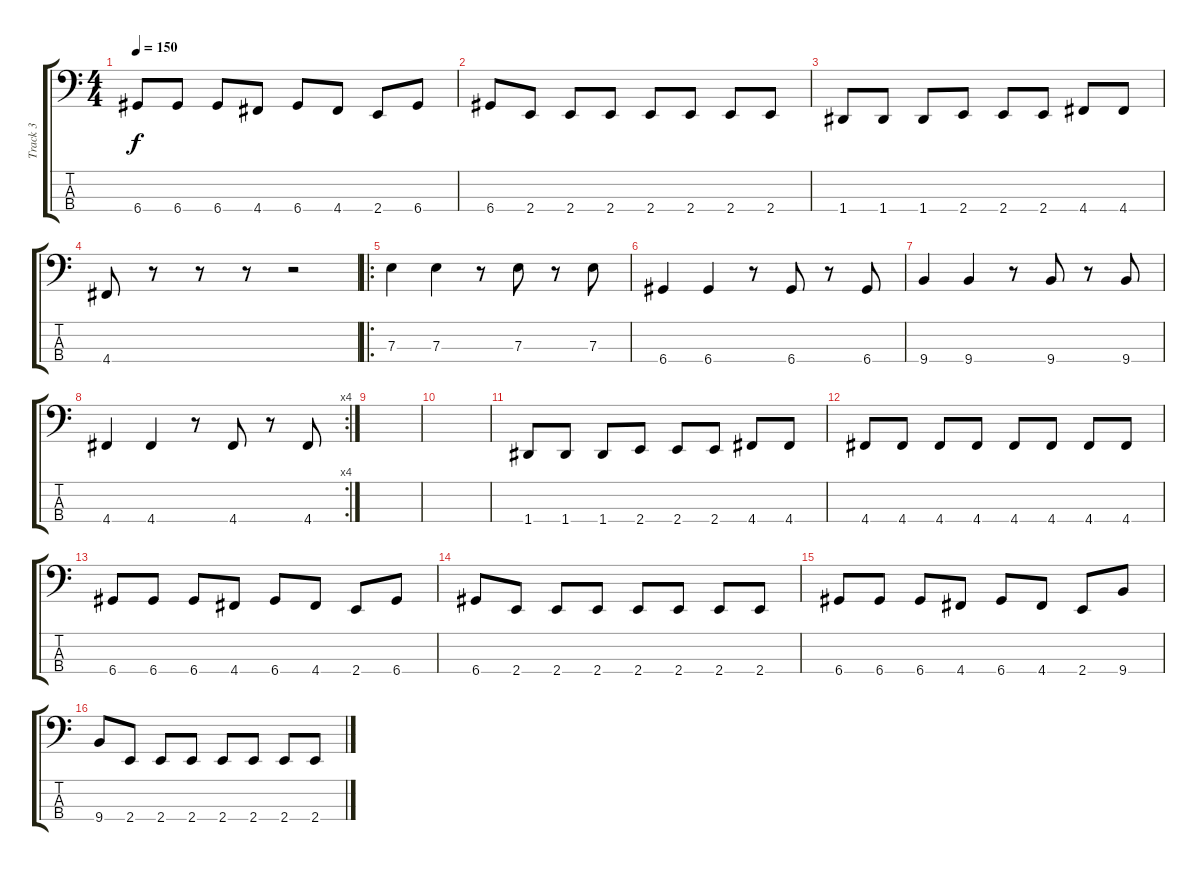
\track ("Track 3" "Track 3") {instrument electricbassfinger}
\staff {score tabs}
\tuning (G2 D2 A1 D1) {hide}
\ts (4 4)
\tempo 150
\clef f4
\ks c
6.4.8{dy f} 6.4.8 6.4.8 4.4.8 6.4.8 4.4.8 2.4.8 6.4.8 |
6.4.8 2.4.8 2.4.8 2.4.8 2.4.8 2.4.8 2.4.8 2.4.8 |
1.4.8 1.4.8 1.4.8 2.4.8 2.4.8 2.4.8 4.4.8 4.4.8 |
4.4.8 r.8 r.8 r.8 r.2 |
\ro
7.3.4 7.3.4 r.8 7.3.8 r.8 7.3.8 |
6.4.4 6.4.4 r.8 6.4.8 r.8 6.4.8 |
9.4.4 9.4.4 r.8 9.4.8 r.8 9.4.8 |
\rc 4
4.4.4 4.4.4 r.8 4.4.8 r.8 4.4.8 |
|
|
1.4.8 1.4.8 1.4.8 2.4.8 2.4.8 2.4.8 4.4.8 4.4.8 |
4.4.8 4.4.8 4.4.8 4.4.8 4.4.8 4.4.8 4.4.8 4.4.8 |
6.4.8 6.4.8 6.4.8 4.4.8 6.4.8 4.4.8 2.4.8 6.4.8 |
6.4.8 2.4.8 2.4.8 2.4.8 2.4.8 2.4.8 2.4.8 2.4.8 |
6.4.8 6.4.8 6.4.8 4.4.8 6.4.8 4.4.8 2.4.8 9.4.8 |
9.4.8 2.4.8 2.4.8 2.4.8 2.4.8 2.4.8 2.4.8 2.4.8
